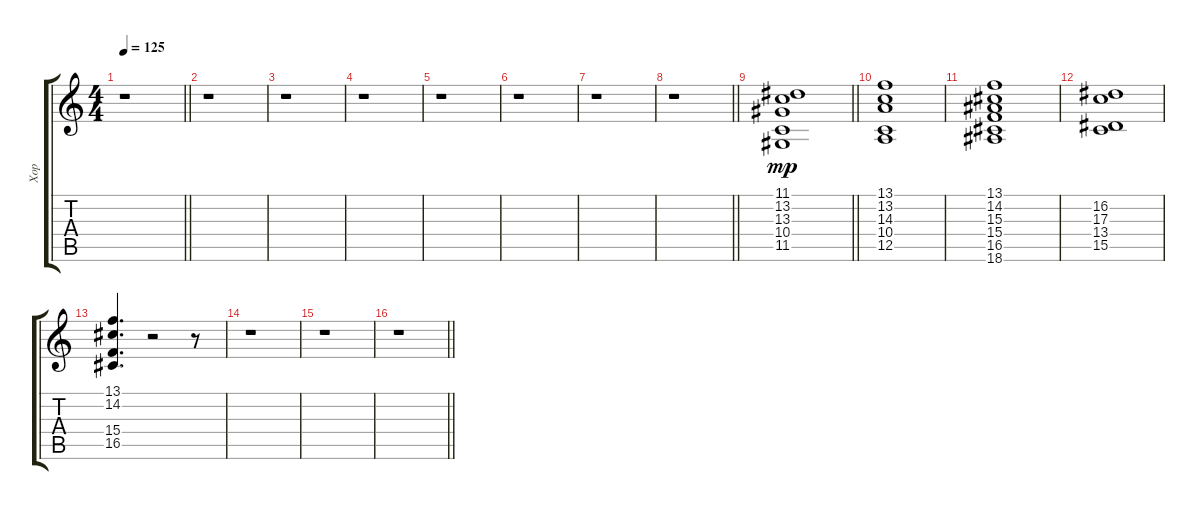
\track ("Хор" "Хор") {instrument pad4choir}
\staff {score tabs}
\tuning (E4 B3 G3 D3 A2 E2) {hide}
\ts (4 4)
\tempo 125
\clef g2
\barLineRight lightlight
\ks c
r.1{dy f} |
r.1 |
r.1 |
r.1 |
r.1 |
r.1 |
r.1 |
\barLineRight lightlight
r.1 |
\barLineRight lightlight
(11.1 13.2 13.3 10.4 11.5).1{dy mp} |
(13.1 13.2 14.3 10.4 12.5).1 |
(13.1 14.2 15.3 15.4 16.5 18.6).1 |
(16.2 17.3 13.4 15.5).1 |
(13.1 14.2 15.4 16.5).4{d} r.2 r.8 |
r.1 |
r.1 |
\barLineRight lightlight
r.1
